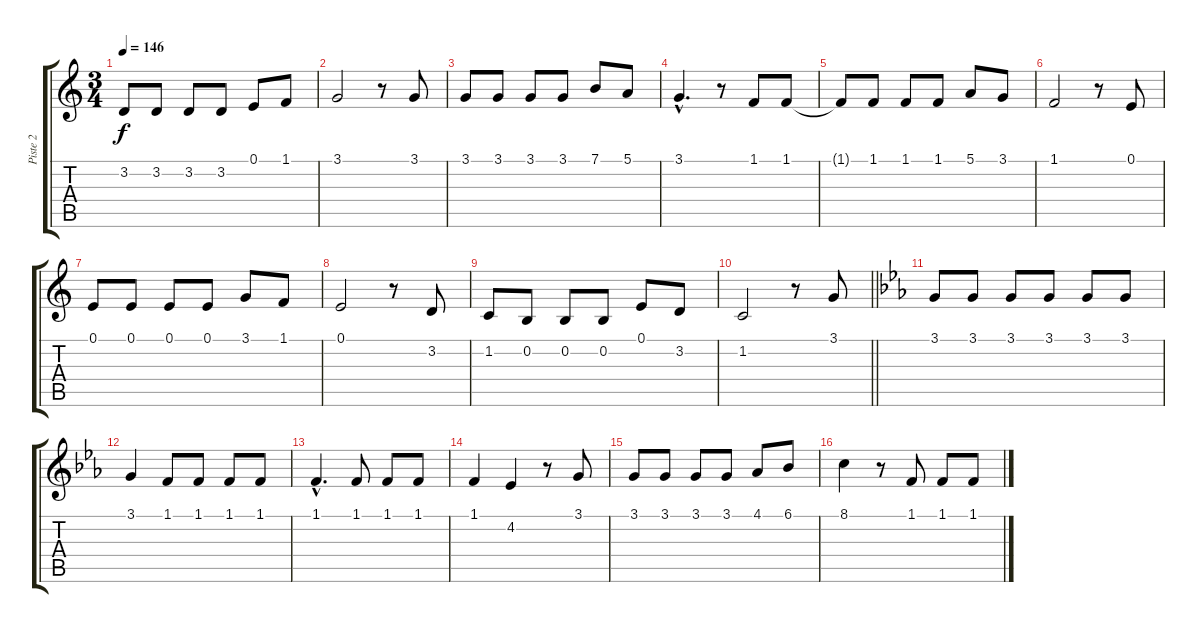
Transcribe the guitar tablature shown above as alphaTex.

\track ("Piste 2" "Piste 2") {instrument sopranosax}
\staff {score tabs}
\tuning (E4 B3 G3 D3 A2 E2) {hide}
\ts (3 4)
\tempo 146
\clef g2
\ks c
3.2{t}.8{dy f} 3.2.8 3.2.8 3.2.8 0.1.8 1.1.8 |
3.1.2 r.8 3.1.8 |
3.1.8 3.1.8 3.1.8 3.1.8 7.1.8 5.1.8 |
3.1{hac}.4{d} r.8 1.1.8 1.1.8 |
1.1{t}.8 1.1.8 1.1.8 1.1.8 5.1.8 3.1.8 |
1.1.2 r.8 0.1.8 |
0.1.8 0.1.8 0.1.8 0.1.8 3.1.8 1.1.8 |
0.1.2 r.8 3.2.8 |
1.2.8 0.2.8 0.2.8 0.2.8 0.1.8 3.2.8 |
\barLineRight lightlight
1.2.2 r.8 3.1.8 |
\ks cminor
3.1.8 3.1.8 3.1.8 3.1.8 3.1.8 3.1.8 |
3.1.4 1.1.8 1.1.8 1.1.8 1.1.8 |
1.1{hac}.4{d} 1.1.8 1.1.8 1.1.8 |
1.1.4 4.2.4 r.8 3.1.8 |
3.1.8 3.1.8 3.1.8 3.1.8 4.1.8 6.1.8 |
8.1.4 r.8 1.1.8 1.1.8 1.1.8
